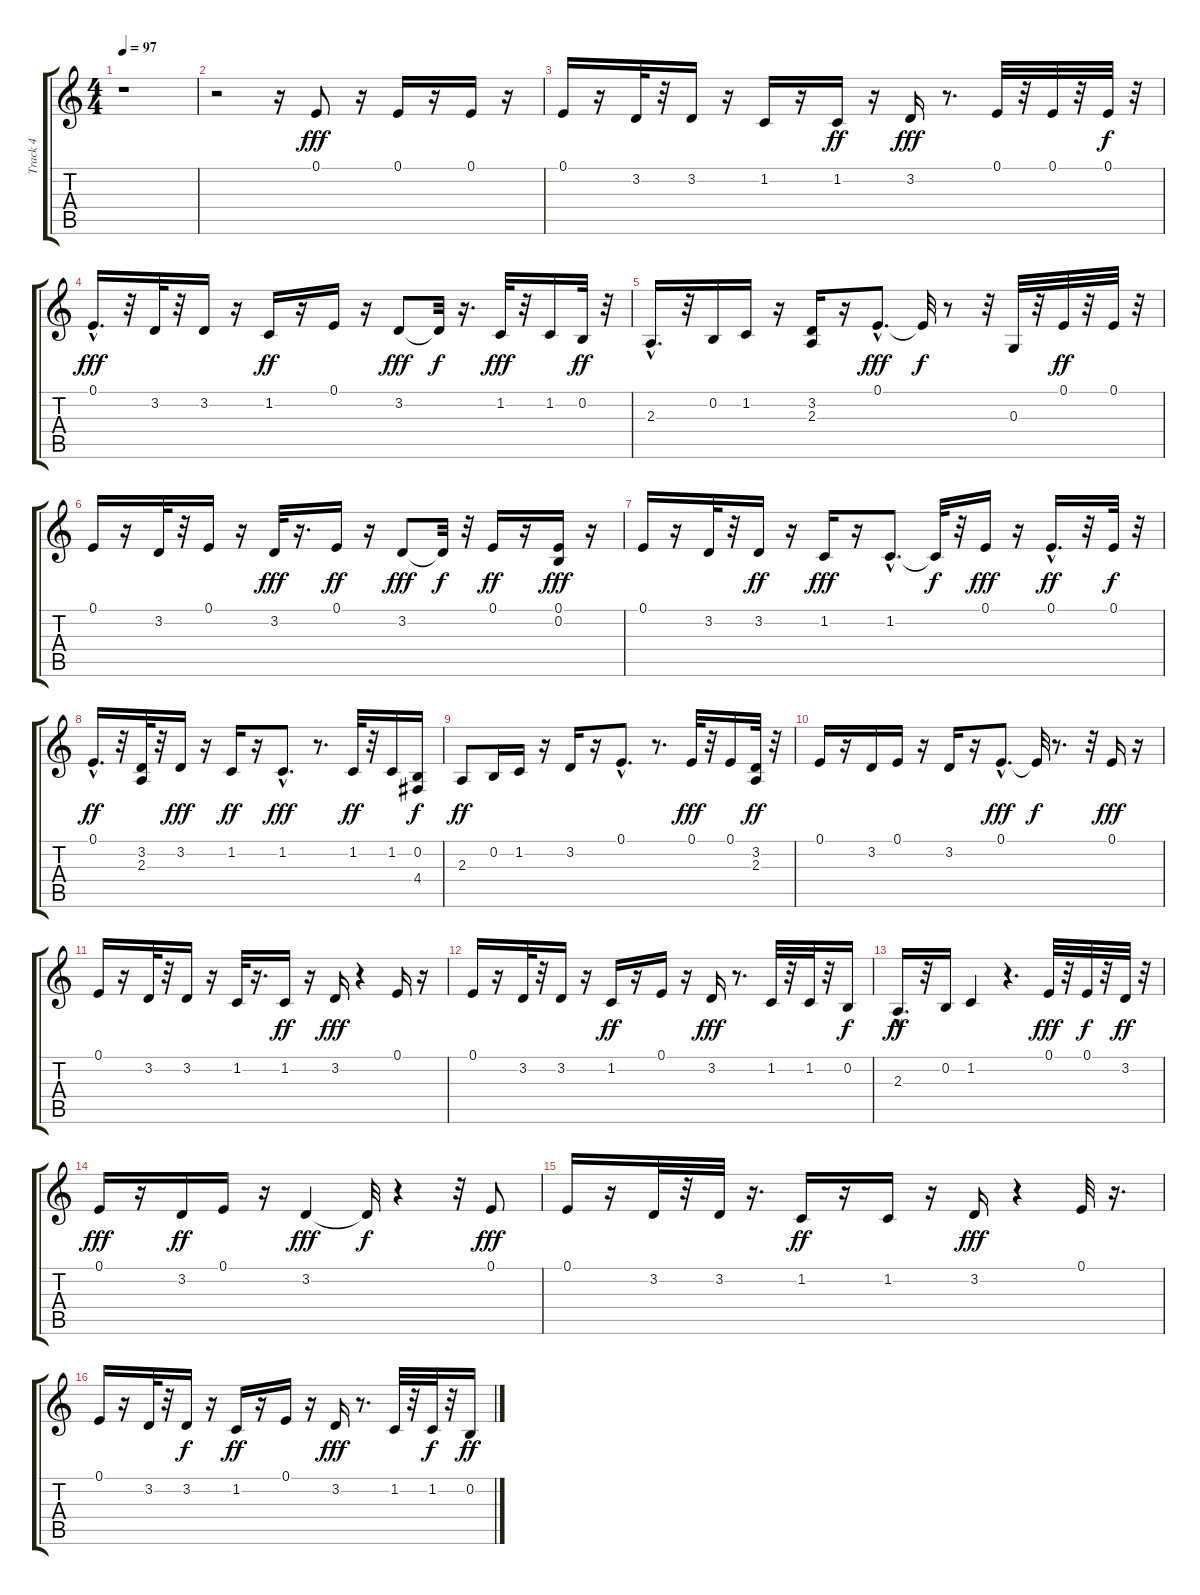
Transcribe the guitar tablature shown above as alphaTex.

\track ("Track 4" "Track 4") {instrument flute}
\staff {score tabs}
\tuning (E4 B3 G3 D3 A2 E2) {hide}
\ts (4 4)
\tempo 97
\clef g2
\ks c
r.1{dy f} |
r.2 r.16 0.1.8{dy fff} r.16 0.1.16 r.16 0.1.16 r.16 |
0.1.16 r.16 3.2.32 r.32 3.2.16 r.16 1.2.16 r.16 1.2.16{dy ff} r.16 3.2.16{dy fff} r.8{d} 0.1.32 r.32 0.1.32 r.32 0.1.32{dy f} r.32 |
0.1{hac}.16{d dy fff} r.32 3.2.32 r.32 3.2.16 r.16 1.2.16{dy ff} r.16 0.1.16 r.16 3.2.8{dy fff} 3.2{t}.32{dy f} r.16{d} 1.2.32{dy fff} r.32 1.2.16 0.2.32{dy ff} r.32 |
2.3{hac}.16{d} r.32 0.2.16 1.2.16 r.16 (3.2 2.3).16 r.16 0.1{hac}.8{d dy fff} 0.1{t}.32{dy f} r.8 r.32 0.3.32 r.32 0.1.32{dy ff} r.32 0.1.32 r.32 |
0.1.16 r.16 3.2.32 r.32 0.1.16 r.16 3.2.32{dy fff} r.16{d} 0.1.16{dy ff} r.16 3.2.8{dy fff} 3.2{t}.32{dy f} r.32 0.1.16{dy ff} r.16 (0.1 0.2).16{dy fff} r.16 |
0.1.16 r.16 3.2.32 r.32 3.2.16{dy ff} r.16 1.2.16{dy fff} r.16 1.2{hac}.8{d} 1.2{t}.32{dy f} r.32 0.1.16{dy fff} r.16 0.1{hac}.16{d dy ff} r.32 0.1.32{dy f} r.32 |
0.1{hac}.16{d dy ff} r.32 (3.2 2.3).32 r.32 3.2.16{dy fff} r.16 1.2.16{dy ff} r.16 1.2{hac}.8{d dy fff} r.8{d} 1.2.32{dy ff} r.32 1.2.16 (0.2 4.4).16{dy f} |
2.3.8{dy ff} 0.2.16 1.2.16 r.16 3.2.16 r.16 0.1{hac}.8{d} r.8{d} 0.1.32{dy fff} r.32 0.1.16 (3.2 2.3).32{dy ff} r.32 |
0.1.16 r.16 3.2.16 0.1.16 r.16 3.2.16 r.16 0.1{hac}.8{d dy fff} 0.1{t}.32{dy f} r.8{d} r.32 0.1.16{dy fff} r.16 |
0.1.16 r.16 3.2.32 r.32 3.2.16 r.16 1.2.32 r.16{d} 1.2.16{dy ff} r.16 3.2.16{dy fff} r.4 0.1.16 r.16 |
0.1.16 r.16 3.2.32 r.32 3.2.16 r.16 1.2.16{dy ff} r.16 0.1.16 r.16 3.2.16{dy fff} r.8{d} 1.2.32 r.32 1.2.32 r.32 0.2.16{dy f} |
2.3{hac}.16{d dy ff} r.32 0.2.16 1.2.4 r.4{d} 0.1.32{dy fff} r.32 0.1.32{dy f} r.32 3.2.32{dy ff} r.32 |
0.1.16{dy fff} r.16 3.2.16{dy ff} 0.1.16 r.16 3.2.4{dy fff} 3.2{t}.32{dy f} r.4 r.32 0.1.8{dy fff} |
0.1.16 r.16 3.2.32 r.32 3.2.32 r.16{d} 1.2.16{dy ff} r.16 1.2.16 r.16 3.2.16{dy fff} r.4 0.1.32 r.16{d} |
0.1.16 r.16 3.2.32 r.32 3.2.16{dy f} r.16 1.2.16{dy ff} r.16 0.1.16 r.16 3.2.16{dy fff} r.8{d} 1.2.32 r.32 1.2.32{dy f} r.32 0.2.16{dy ff}
